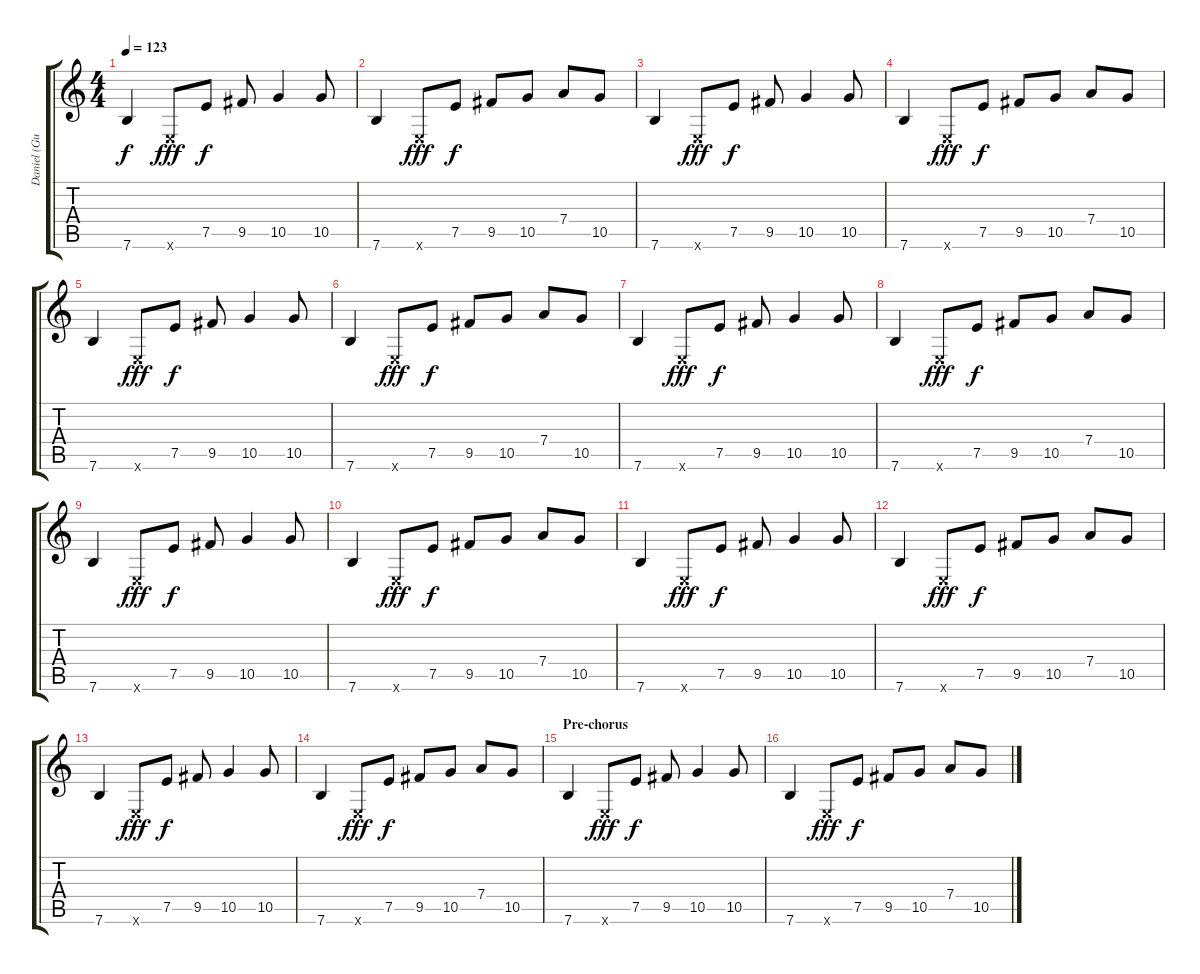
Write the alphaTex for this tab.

\track ("Daniel (Guitar)" "Daniel (Gu") {instrument overdrivenguitar}
\staff {score tabs}
\tuning (E4 B3 G3 D3 A2 E2) {hide}
\ts (4 4)
\tempo 123
\clef g2
\ks c
7.6.4{dy f} 0.6{x}.8{dy fff} 7.5.8{dy f} 9.5.8 10.5.4 10.5.8 |
7.6.4 0.6{x}.8{dy fff} 7.5.8{dy f} 9.5.8 10.5.8 7.4.8 10.5.8 |
7.6.4 0.6{x}.8{dy fff} 7.5.8{dy f} 9.5.8 10.5.4 10.5.8 |
7.6.4 0.6{x}.8{dy fff} 7.5.8{dy f} 9.5.8 10.5.8 7.4.8 10.5.8 |
7.6.4 0.6{x}.8{dy fff} 7.5.8{dy f} 9.5.8 10.5.4 10.5.8 |
7.6.4 0.6{x}.8{dy fff} 7.5.8{dy f} 9.5.8 10.5.8 7.4.8 10.5.8 |
7.6.4 0.6{x}.8{dy fff} 7.5.8{dy f} 9.5.8 10.5.4 10.5.8 |
7.6.4 0.6{x}.8{dy fff} 7.5.8{dy f} 9.5.8 10.5.8 7.4.8 10.5.8 |
7.6.4 0.6{x}.8{dy fff} 7.5.8{dy f} 9.5.8 10.5.4 10.5.8 |
7.6.4 0.6{x}.8{dy fff} 7.5.8{dy f} 9.5.8 10.5.8 7.4.8 10.5.8 |
7.6.4 0.6{x}.8{dy fff} 7.5.8{dy f} 9.5.8 10.5.4 10.5.8 |
7.6.4 0.6{x}.8{dy fff} 7.5.8{dy f} 9.5.8 10.5.8 7.4.8 10.5.8 |
7.6.4 0.6{x}.8{dy fff} 7.5.8{dy f} 9.5.8 10.5.4 10.5.8 |
7.6.4 0.6{x}.8{dy fff} 7.5.8{dy f} 9.5.8 10.5.8 7.4.8 10.5.8 |
\section ("" "Pre-chorus")
7.6.4 0.6{x}.8{dy fff} 7.5.8{dy f} 9.5.8 10.5.4 10.5.8 |
7.6.4 0.6{x}.8{dy fff} 7.5.8{dy f} 9.5.8 10.5.8 7.4.8 10.5.8
